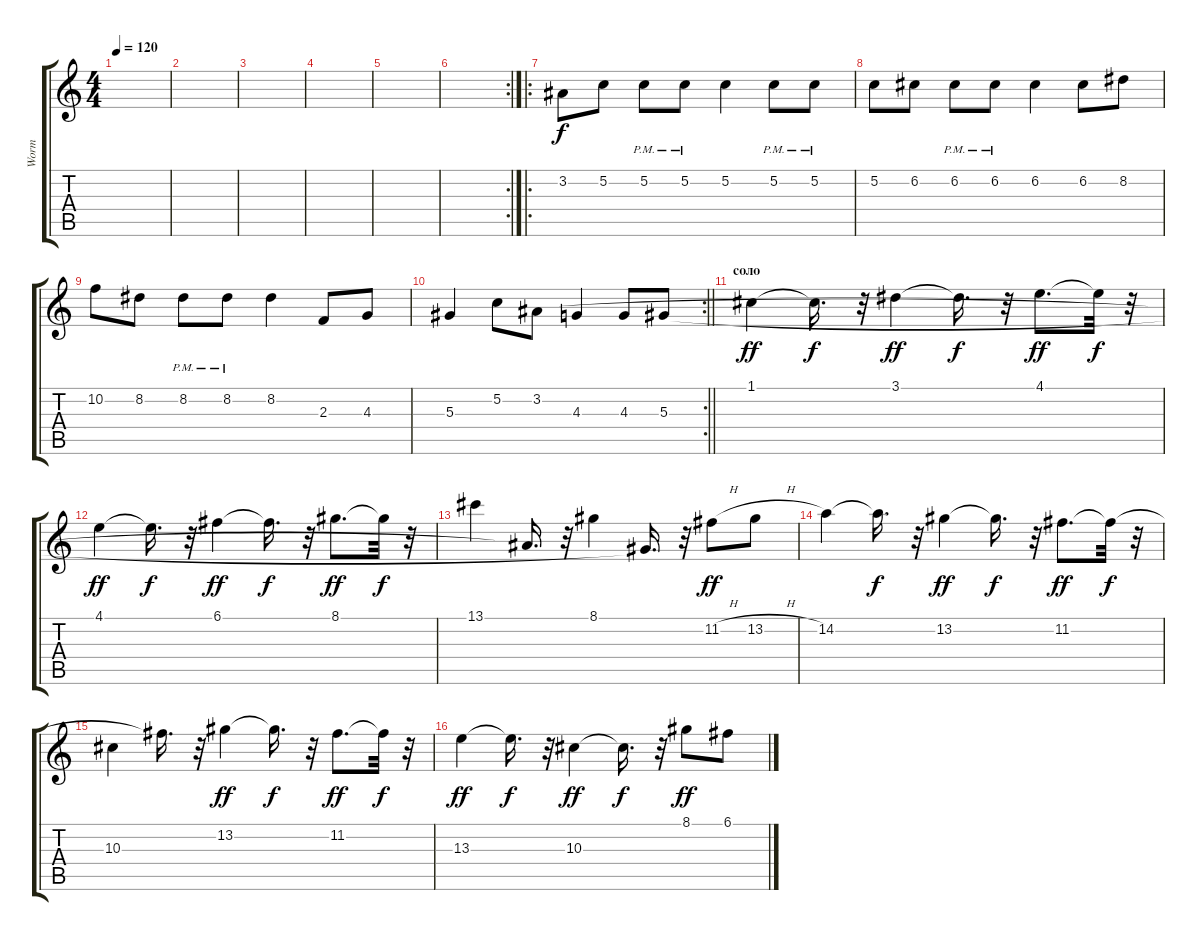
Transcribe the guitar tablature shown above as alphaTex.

\track ("Worm" "Worm") {instrument distortionguitar}
\staff {score tabs}
\tuning (C4 G3 Eb3 Bb2 F2 C2) {hide}
\ts (4 4)
\tempo 120
\clef g2
\ks c
|
|
|
|
|
\rc 2
|
\ro
3.2.8 5.2.8 5.2{pm}.8 5.2{pm}.8 5.2.4 5.2{pm}.8 5.2{pm}.8 |
5.2.8 6.2.8 6.2{pm}.8 6.2{pm}.8 6.2.4 6.2.8 8.2.8 |
10.2.8 8.2.8 8.2{pm}.8 8.2{pm}.8 8.2.4 2.3.8 4.3.8 |
\rc 2
\barLineRight lightlight
5.3.4 5.2.8 3.2.8 4.3.4 4.3.8 5.3.8 |
\section ("" "соло")
1.1.4{dy ff} 1.1{t}.16{d dy f} r.32 3.1.4{dy ff} 3.1{t}.16{d dy f} r.32 4.1.8{d dy ff} 4.1{t}.32{dy f} r.32 |
4.1.4{dy ff} 4.1{t}.16{d dy f} r.32 6.1.4{dy ff} 6.1{t}.16{d dy f} r.32 8.1.8{d dy ff} 8.1{t}.32{dy f} r.32 |
13.1.4 3.2{t}.16{d} r.32 8.1.4 5.3{t}.16{d} r.32 11.2{h}.8{dy ff} 13.2{h}.8 |
14.2.4 14.2{t}.16{d dy f} r.32 13.2.4{dy ff} 13.2{t}.16{d dy f} r.32 11.2.8{d dy ff} 11.2{t}.32{dy f} r.32 |
10.3.4 11.2{t}.16{d} r.32 13.2.4{dy ff} 13.2{t}.16{d dy f} r.32 11.2.8{d dy ff} 11.2{t}.32{dy f} r.32 |
13.3.4{dy ff} 13.3{t}.16{d dy f} r.32 10.3.4{dy ff} 10.3{t}.16{d dy f} r.32 8.1.8{dy ff} 6.1.8
